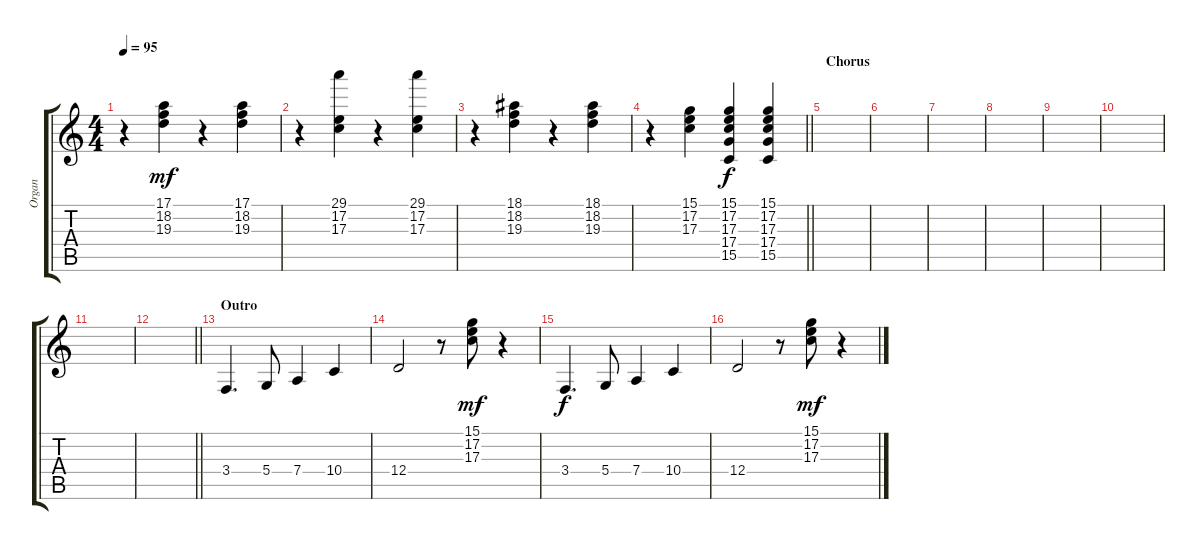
\track ("Organ" "Organ") {instrument drawbarorgan}
\staff {score tabs}
\tuning (E4 B3 G3 D3 A2 E2) {hide}
\ts (4 4)
\tempo 95
\clef g2
\ks c
r.4{dy mf} (17.1 18.2 19.3).4 r.4 (17.1 18.2 19.3).4 |
r.4 (29.1 17.2 17.3).4 r.4 (29.1 17.2 17.3).4 |
r.4 (18.1 18.2 19.3).4 r.4 (18.1 18.2 19.3).4 |
\barLineRight lightlight
r.4 (15.1 17.2 17.3).4 (15.1 17.2 17.3 17.4 15.5).4{dy f} (15.1 17.2 17.3 17.4 15.5).4 |
\section ("" "Chorus")
|
|
|
|
|
|
|
\barLineRight lightlight
|
\section ("" "Outro")
3.4.4{d} 5.4.8 7.4.4 10.4.4 |
12.4.2 r.8 (15.1 17.2 17.3).8{dy mf} r.4 |
3.4.4{d dy f} 5.4.8 7.4.4 10.4.4 |
12.4.2 r.8 (15.1 17.2 17.3).8{dy mf} r.4
